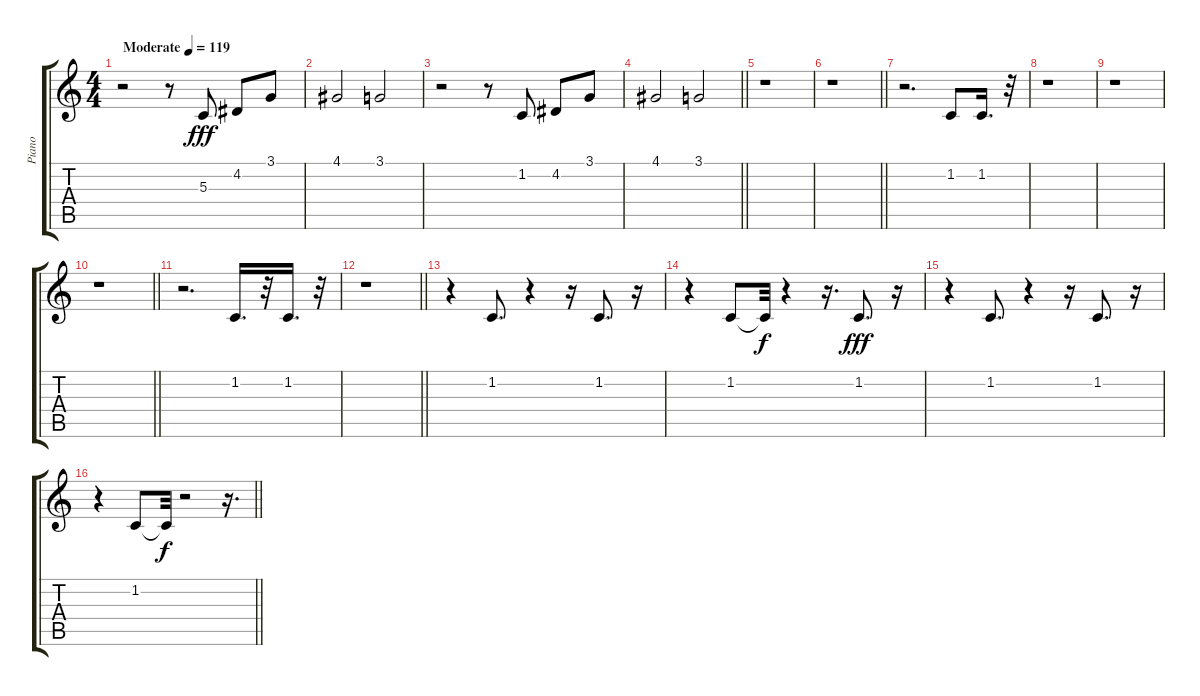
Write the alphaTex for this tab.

\track ("Piano" "Piano") {instrument electricgrandpiano}
\staff {score tabs}
\tuning (E4 B3 G3 D3 A2 E2) {hide}
\ts (4 4)
\tempo (119 "Moderate")
\clef g2
\ks c
r.2{dy fff instrument electricgrandpiano} r.8 5.3.8 4.2.8 3.1.8 |
4.1.2 3.1.2 |
r.2 r.8 1.2.8 4.2.8 3.1.8 |
\barLineRight lightlight
4.1.2 3.1.2 |
r.1 |
\barLineRight lightlight
r.1 |
r.2{d} 1.2.8 1.2.16{d} r.32 |
r.1 |
r.1 |
\barLineRight lightlight
r.1 |
r.2{d} 1.2.16{d} r.32 1.2.16{d} r.32 |
\barLineRight lightlight
r.1 |
r.4 1.2.8{d} r.4 r.16 1.2.8{d} r.16 |
r.4 1.2.8 1.2{t}.32{dy f} r.4 r.16{d} 1.2.8{d dy fff} r.16 |
r.4 1.2.8{d} r.4 r.16 1.2.8{d} r.16 |
\barLineRight lightlight
r.4 1.2.8 1.2{t}.32{dy f} r.2 r.16{d}
